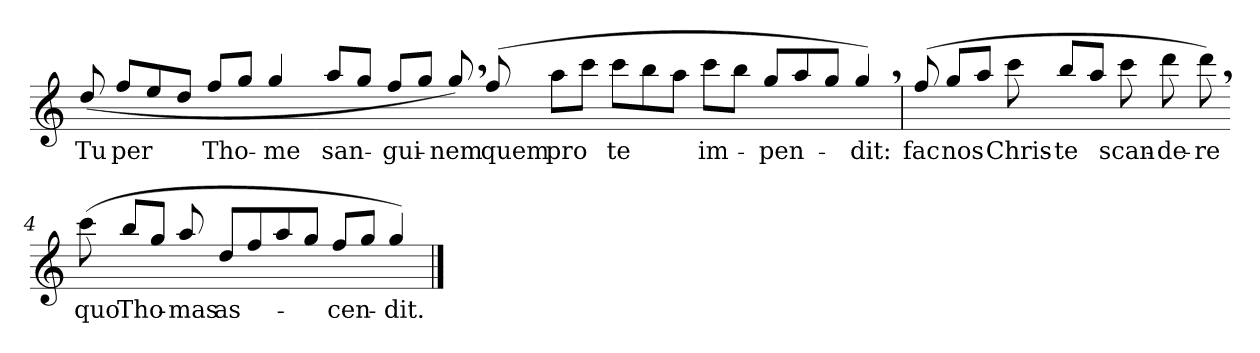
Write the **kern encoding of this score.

**kern	**text
*part1	*part1
*staff1	*staff1
*clefG2	*
*ITrd7c12	*
*k[]	*
*C:	*
=1	=1
!	!LO:LY:b
(8d/	Tu
!	!LO:LY:b
8f/L	per
8e/	.
8d/J	.
!	!LO:LY:b
8f/L	Tho-
8g/J	.
!	!LO:LY:b
4g/	-me
=2-	=2-
!	!LO:LY:b
8a/L	san-
8g/J	.
!	!LO:LY:b
8f/L	-gui-
8g/J	.
!	!LO:LY:b
8g,>/)	-nem
!	!LO:LY:b
(8f/	quem
!	!LO:LY:b
8a\L	pro
8cc\J	.
!	!LO:LY:b
8cc\L	te
8b\	.
8a\J	.
!	!LO:LY:b
8cc\L	im-
8b\J	.
!	!LO:LY:b
8g/L	-pen-
8a/	.
8g/J	.
!	!LO:LY:b
4g,>/)	-dit:
!!LO:LB:g=z
=3	=3
!	!LO:LY:b
(8f/	fac
!	!LO:LY:b
8g/L	nos
8a/J	.
!	!LO:LY:b
8cc\	Chris-
!	!LO:LY:b
8b/L	-te
8a/J	.
!	!LO:LY:b
8cc\	scan-
!	!LO:LY:b
8dd\	-de-
!	!LO:LY:b
8dd,>\)	-re
=4-	=4-
!	!LO:LY:b
(>8cc\	quo
!	!LO:LY:b
8b/L	Tho-
8g/J	.
!	!LO:LY:b
8a/	-mas
!	!LO:LY:b
8d/L	as-
8f/	.
8a/	.
8g/J	.
!	!LO:LY:b
8f/L	-cen-
8g/J	.
!	!LO:LY:b
4g/)	-dit.
==	==
*-	*-
